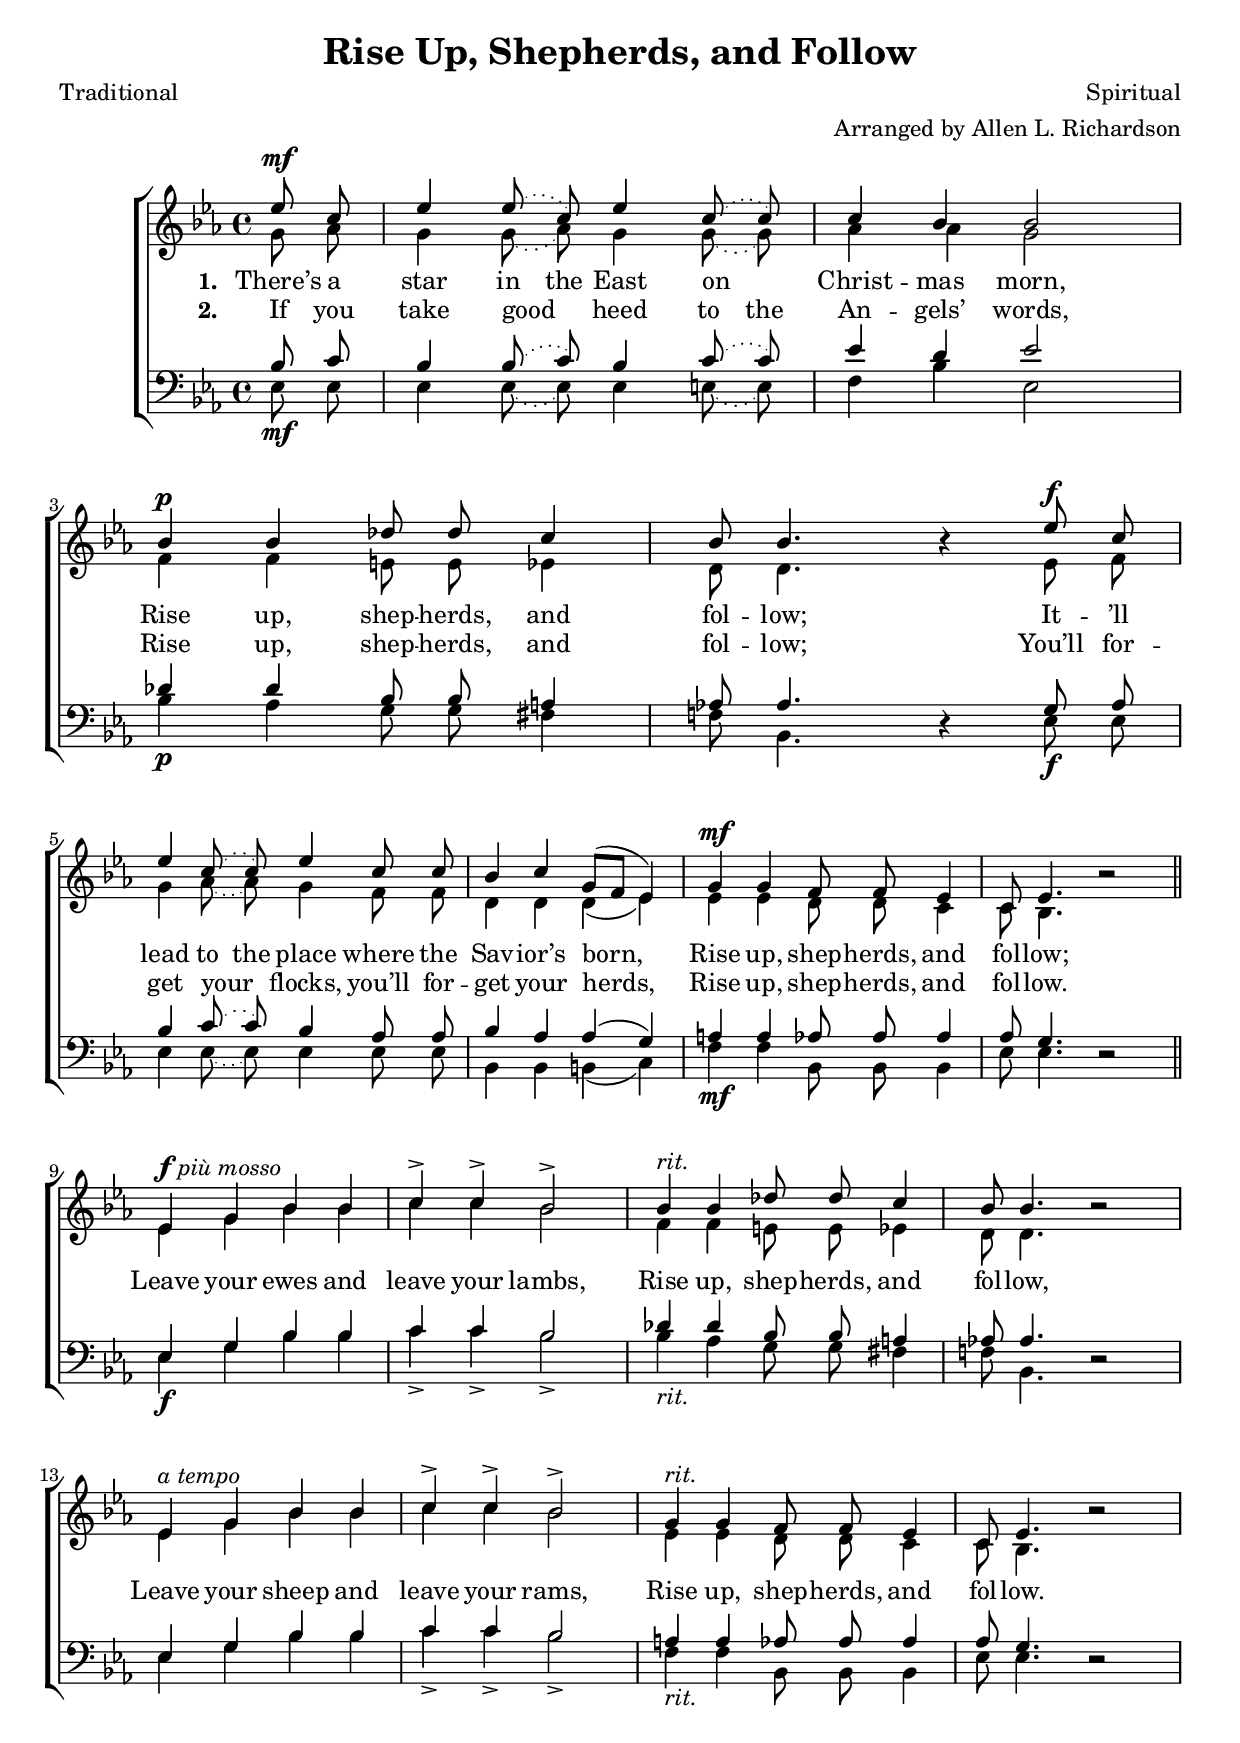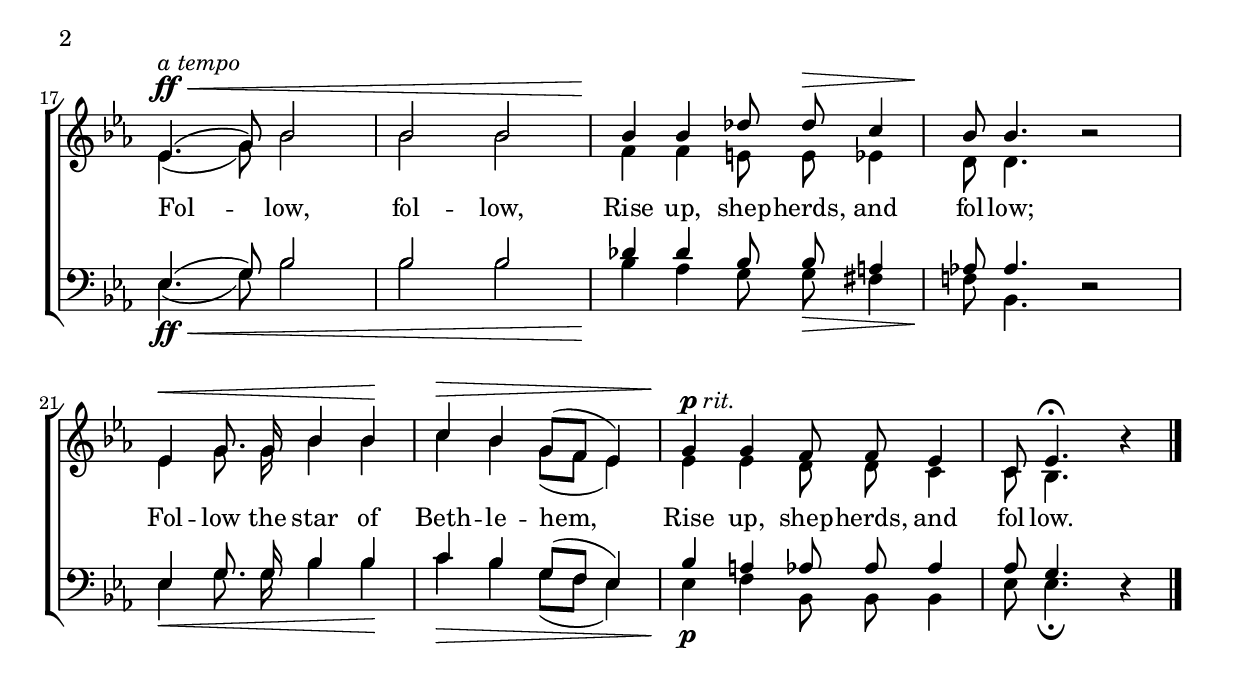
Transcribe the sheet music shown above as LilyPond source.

\version "2.14.2"
\include "util.ly"
\header {
  title = "Rise Up, Shepherds, and Follow"
  poet = "Traditional"
  composer = "Spiritual"
  arranger = "Arranged by Allen L. Richardson"
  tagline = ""
}

global = {
  \key ees \major
  \time 4/4
  %\override DynamicLineSpanner #'staff-padding = #0.0
  %\override DynamicLineSpanner #'Y-extent = #'(-0.5 . 0.5)
}

sopMusic = \relative c'' {
  \partial 4 ees8\noBeam^\mf c |
  \slurDotted
  ees4 ees8\noBeam( c) ees4 c8\noBeam( c) |
  \slurSolid
  c4 bes bes2 |
  bes4^\p bes des8\noBeam des c4 |
  bes8 bes4. bes4\rest ees8\noBeam^\f c | \break
  
  \slurDotted
  ees4 c8\noBeam( c) ees4 c8\noBeam c |
  \slurSolid
  bes4 c g8[( f] ees4) |
  g4^\mf g f8\noBeam f ees4 |
  c8 ees4. bes'2\rest \bar "||" \break
  
  ees,4^\markup{\dynamic"f" \italic "più mosso"} g bes bes |
  c-> c-> bes2-> |
  bes4^\markup\italic"rit." bes des8\noBeam des c4 |
  bes8 bes4. bes2\rest |
  ees,4^\markup\italic"a tempo" g bes bes |
  
  c-> c-> bes2-> |
  g4^\markup\italic"rit." g f8\noBeam f ees4 |
  c8 ees4. bes'2\rest |
  ees,4.(^\ff^\<^\markup\italic"a tempo" g8) bes2 |
  bes bes |
  
  bes4\! bes des8\noBeam des^\> c4 |
  bes8\! bes4. bes2\rest |
  ees,4^\< g8.\noBeam g16 bes4 bes\! |
  c^\> bes g8[( f] ees4) |
  g\!^\markup{\dynamic "p" \italic"rit."} g f8\noBeam f ees4 |
  c8 ees4.\fermata bes'4\rest \bar "|."
}
sopWords = \lyricmode {
  
}

altoMusic = \relative c'' {
  g8\noBeam aes |
  \slurDotted
  g4 g8\noBeam( aes) g4 g8\noBeam( g) |
  \slurSolid
  aes4 aes g2 |
  f4 f e8\noBeam e ees4 |
  d8 d4. s4 ees8\noBeam  f |
  
  \slurDotted
  g4 aes8\noBeam( aes) g4 f8\noBeam f |
  \slurSolid
  d4 d d( ees) |
  ees ees d8\noBeam  d c4 |
  c8 bes4. s2 \bar "||"
  
  ees4 g bes bes |
  c c bes2 |
  f4 f e8\noBeam e ees4 |
  d8 d4. s2 |
  ees4 g bes bes |
  
  c c bes2 |
  ees,4 ees d8\noBeam d c4 |
  c8 bes4. s2 |
  ees4.( g8) bes2 |
  bes bes |
  
  f4 f e8\noBeam e ees4 |
  d8 d4. s2 |
  ees4 g8.\noBeam g16 bes4 bes |
  c bes g8[( f] ees4) |
  ees4 ees d8\noBeam d c4 |
  c8 bes4. s4 \bar "|."
}
altoWords = \lyricmode {
  \dropLyricsIX
  \set stanza = #"1. "
  \set ignoreMelismata = ##t
  There’s a star in the East on _ Christ -- mas morn,
  Rise up, shep -- herds, and fol -- low;
  It -- ’ll lead to the place where the Sav -- ior’s born, _ _
  Rise up, shep -- herds, and fol -- low;
  
  Leave your ewes and leave your lambs,
  Rise up, shep -- herds, and fol -- low,
  Leave your sheep and leave your rams,
  Rise up, shep -- herds, and fol -- low.
  Fol -- _ low, fol -- low,
  Rise up, shep -- herds, and fol -- low;
  Fol -- low the star of Beth -- le -- hem, _ _
  Rise up, shep -- herds, and fol -- low.
}
altoWordsII = \lyricmode {
  \dropLyricsIX
%\markup\italic
  \set stanza = #"2. "
  \set ignoreMelismata = ##t
  If you take good _ heed to the An -- gels’ words,
  Rise up, shep -- herds, and fol -- low;
  You’ll for -- get your _ flocks, you’ll for -- get your herds, _ _
  Rise up, shep -- herds, and fol -- low.
}
altoWordsIII = \lyricmode {
}
altoWordsIV = \lyricmode {
}
altoWordsV = \lyricmode {
}
altoWordsVI = \lyricmode {
}
tenorMusic = \relative c' {
  bes8\noBeam_\mf c |
  \slurDotted
  bes4 bes8\noBeam( c) bes4 c8\noBeam( c) |
  \slurSolid
  ees4 d ees2 |
  des4_\p des bes8\noBeam bes a4 |
  aes!8 aes4. s4 g8\noBeam_\f aes |
  
  \slurDotted
  bes4 c8\noBeam( c) bes4 aes8\noBeam aes |
  \slurSolid
  bes4 aes aes( g) |
  a4_\mf a aes8\noBeam aes aes4 |
  aes8 g4. s2 \bar "||"
  
  ees4_\f g bes bes |
  c c bes2 |
  des4_\markup\italic"rit." des bes8\noBeam bes a4 |
  aes!8 aes4. s2 |
  ees4 g bes bes |
  
  c c bes2 |
  a4_\markup\italic"rit." a aes8\noBeam aes aes4 |
  aes8 g4. s2 |
  ees4.(_\ff_\< g8) bes2 |
  bes bes |
  
  des4\! des bes8\noBeam bes_\> a4 |
  aes!8\! aes4. s2 |
  ees4_\< g8.\noBeam g16 bes4 bes\! |
  c4_\> bes g8[( f] ees4) |
  bes'4_\p a aes8\noBeam aes aes4 |
  aes8 g4. s4 \bar "|."
}
tenorWords = \lyricmode {

}

bassMusic = \relative c {
 ees8\noBeam ees |
 \slurDotted
 ees4 ees8\noBeam( ees) ees4 e8\noBeam(e) |
 \slurSolid
 f4 bes ees,2 |
 bes'4 aes g8\noBeam g fis4 |
 f!8 bes,4. d4\rest ees8\noBeam ees |
 
 \slurDotted
 ees4 ees8\noBeam( ees) ees4 ees8\noBeam ees |
 \slurSolid
 bes4 bes b( c) |
 f f bes,8\noBeam bes bes4 |
 ees8 ees4. d2\rest \bar "||"
 
 ees4 g bes bes |
 c-> c-> bes2-> |
 bes4 aes g8\noBeam g fis4 |
 f!8 bes,4. d2\rest |
 ees4 g bes bes |
 
 c-> c-> bes2-> |
 f4 f bes,8\noBeam bes bes4 |
 ees8 ees4. d2\rest |
 ees4.( g8) bes2 |
 bes bes |
 
 bes4 aes g8\noBeam g fis4 |
 f!8 bes,4. d2\rest |
 ees4 g8.\noBeam g16 bes4 bes |
 c bes g8[( f] ees4) |
 ees4 f bes,8\noBeam bes bes4 |
 ees8 ees4.\fermata d4\rest \bar "|."
}
bassWords = \lyricmode {

}

pianoRH = \relative c' {
  
}
pianoLH = \relative c' {
  
}

\score {
  <<
   \new ChoirStaff <<
%    \new Lyrics = sopranos \with { \override VerticalAxisGroup #'nonstaff-relatedstaff-spacing = #'((basic-distance . 1)) }
    \new Staff = women <<
      \new Voice = "sopranos" { \voiceOne << \global \sopMusic >> }
      \new Voice = "altos" { \voiceTwo << \global \altoMusic >> }
    >>
    \new Lyrics \with { alignAboveContext = #"women" \override VerticalAxisGroup #'nonstaff-relatedstaff-spacing = #'((basic-distance . 1))} \lyricsto "sopranos" \sopWords
    \new Lyrics = "altosVI"  \with { alignBelowContext = #"women" } \lyricsto "sopranos" \altoWordsVI
    \new Lyrics = "altosV"  \with { alignBelowContext = #"women" } \lyricsto "sopranos" \altoWordsV
    \new Lyrics = "altosIV"  \with { alignBelowContext = #"women" } \lyricsto "sopranos" \altoWordsIV
    \new Lyrics = "altosIII"  \with { alignBelowContext = #"women" } \lyricsto "sopranos" \altoWordsIII
    \new Lyrics = "altosII"  \with { alignBelowContext = #"women" } \lyricsto "sopranos" \altoWordsII
    \new Lyrics = "altos"  \with { alignBelowContext = #"women" \override VerticalAxisGroup #'nonstaff-relatedstaff-spacing = #'((padding . -0.5)) } \lyricsto "sopranos" \altoWords
   \new Staff = men <<
      \clef bass
      \new Voice = "tenors" { \voiceOne << \global \tenorMusic >> }
      \new Voice = "basses" { \voiceTwo << \global \bassMusic >> }
    >>
    \new Lyrics \with { alignAboveContext = #"men" \override VerticalAxisGroup #'nonstaff-relatedstaff-spacing = #'((basic-distance . 1)) } \lyricsto "tenors" \tenorWords
    \new Lyrics \with { alignBelowContext = #"men" \override VerticalAxisGroup #'nonstaff-relatedstaff-spacing = #'((basic-distance . 1)) } \lyricsto "basses" \bassWords
  >>
%    \new PianoStaff << \new Staff { \new Voice { \pianoRH } } \new Staff { \clef "bass" \pianoLH } >>
  >>
  \layout {
%6.14 \context {\Lyrics\override LyricText #'font-size = #0.8 }
%{IF_LESSER
\context {\Lyrics\override LyricText #'font-size = #1.2 }
%}%END_IF_LESSER
    \context {
      \Score
      \override SpacingSpanner #'base-shortest-duration = #(ly:make-moment 1 4)
      \override SpacingSpanner #'common-shortest-duration = #(ly:make-moment 1 4)
    }
    \context {
      % a little smaller so lyrics
      % can be closer to the staff
      \Staff
      \override VerticalAxisGroup #'minimum-Y-extent = #'(-3 . 3)
    }
  }
  \midi {
    \tempo 4 = 120
    \set Staff.midiInstrument = "flute"
  
    \context {
      \Voice
      \remove "Dynamic_performer"
    }
  }
}
